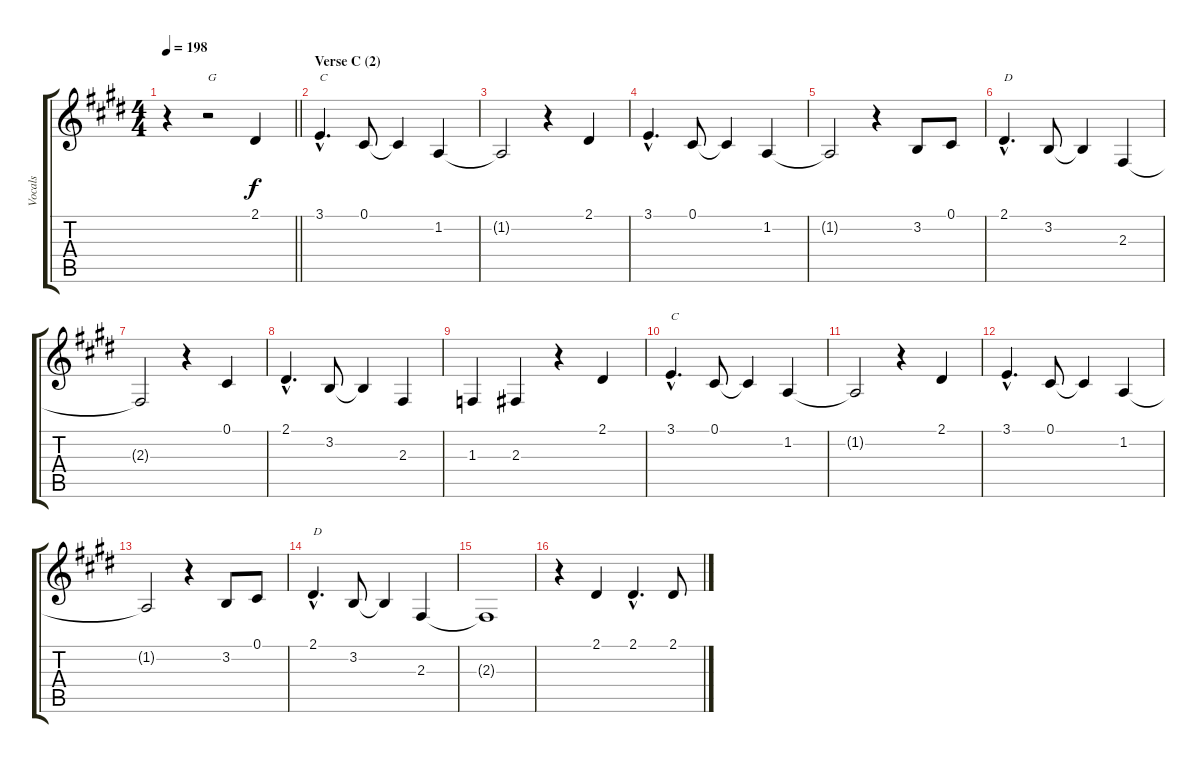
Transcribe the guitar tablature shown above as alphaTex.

\track ("Vocals" "Vocals") {instrument sopranosax}
\staff {score tabs}
\tuning (Db4 Ab3 E3 B2 Gb2 Db2) {hide}
\ts (4 4)
\tempo 198
\clef g2
\barLineRight lightlight
\ks c#minor
r.4{dy f} r.2{txt "G"} 2.1.4 |
\section ("" "Verse C (2)")
3.1{hac}.4{d txt "C"} 0.1.8 0.1{t}.4 1.2.4 |
1.2{t}.2 r.4 2.1.4 |
3.1{hac}.4{d} 0.1.8 0.1{t}.4 1.2.4 |
1.2{t}.2 r.4 3.2.8 0.1.8 |
2.1{hac}.4{d txt "D"} 3.2.8 3.2{t}.4 2.3.4 |
2.3{t}.2 r.4 0.1.4 |
2.1{hac}.4{d} 3.2.8 3.2{t}.4 2.3.4 |
1.3.4 2.3.4 r.4 2.1.4 |
3.1{hac}.4{d txt "C"} 0.1.8 0.1{t}.4 1.2.4 |
1.2{t}.2 r.4 2.1.4 |
3.1{hac}.4{d} 0.1.8 0.1{t}.4 1.2.4 |
1.2{t}.2 r.4 3.2.8 0.1.8 |
2.1{hac}.4{d txt "D"} 3.2.8 3.2{t}.4 2.3.4 |
2.3{t}.1 |
r.4 2.1.4 2.1{hac}.4{d} 2.1.8
